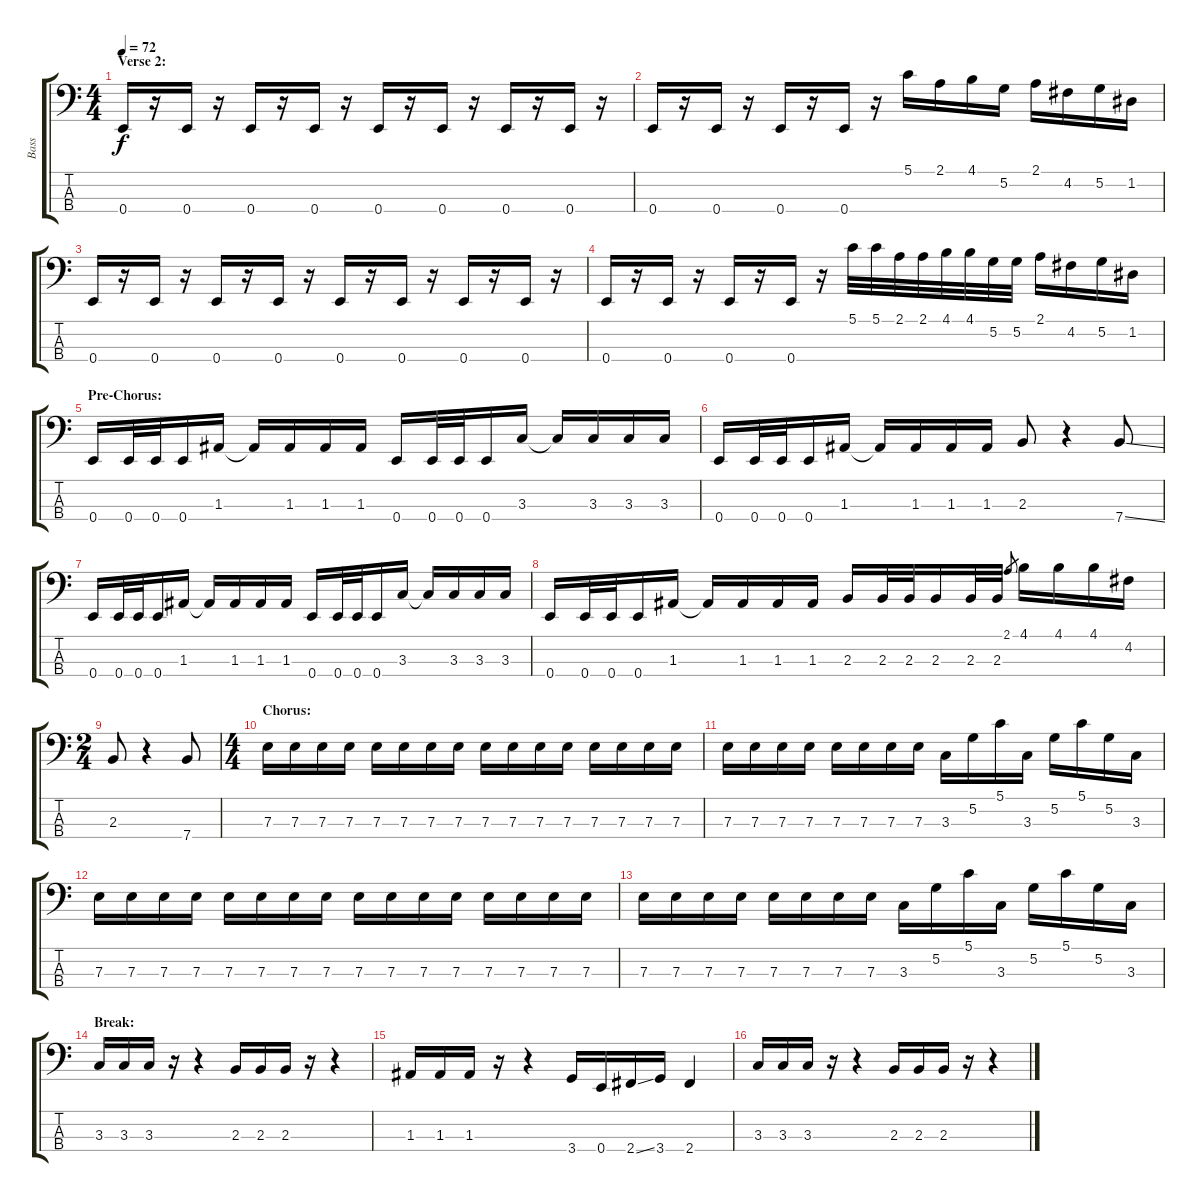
\track ("Bass" "Bass") {instrument electricbasspick}
\staff {score tabs}
\tuning (G2 D2 A1 E1) {hide}
\ts (4 4)
\section ("" "Verse 2:")
\tempo 72
\clef f4
\ks c
0.4.16{dy f} r.16 0.4.16 r.16 0.4.16 r.16 0.4.16 r.16 0.4.16 r.16 0.4.16 r.16 0.4.16 r.16 0.4.16 r.16 |
0.4.16 r.16 0.4.16 r.16 0.4.16 r.16 0.4.16 r.16 5.1.16 2.1.16 4.1.16 5.2.16 2.1.16 4.2.16 5.2.16 1.2.16 |
0.4.16 r.16 0.4.16 r.16 0.4.16 r.16 0.4.16 r.16 0.4.16 r.16 0.4.16 r.16 0.4.16 r.16 0.4.16 r.16 |
0.4.16 r.16 0.4.16 r.16 0.4.16 r.16 0.4.16 r.16 5.1.32 5.1.32 2.1.32 2.1.32 4.1.32 4.1.32 5.2.32 5.2.32 2.1.16 4.2.16 5.2.16 1.2.16 |
\section ("" "Pre-Chorus:")
0.4.16 0.4.32 0.4.32 0.4.16 1.3.16 1.3{t}.16 1.3.16 1.3.16 1.3.16 0.4.16 0.4.32 0.4.32 0.4.16 3.3.16 3.3{t}.16 3.3.16 3.3.16 3.3.16 |
0.4.16 0.4.32 0.4.32 0.4.16 1.3.16 1.3{t}.16 1.3.16 1.3.16 1.3.16 2.3.8 r.4 7.4{ss}.8 |
0.4.16 0.4.32 0.4.32 0.4.16 1.3.16 1.3{t}.16 1.3.16 1.3.16 1.3.16 0.4.16 0.4.32 0.4.32 0.4.16 3.3.16 3.3{t}.16 3.3.16 3.3.16 3.3.16 |
0.4.16 0.4.32 0.4.32 0.4.16 1.3.16 1.3{t}.16 1.3.16 1.3.16 1.3.16 2.3.16 2.3.32 2.3.32 2.3.16 2.3.32 2.3.32 2.1.8{gr} 4.1.16 4.1.16 4.1.16 4.2.16 |
\ts (2 4)
2.3.8 r.4 7.4.8 |
\ts (4 4)
\section ("" "Chorus:")
7.3.16 7.3.16 7.3.16 7.3.16 7.3.16 7.3.16 7.3.16 7.3.16 7.3.16 7.3.16 7.3.16 7.3.16 7.3.16 7.3.16 7.3.16 7.3.16 |
7.3.16 7.3.16 7.3.16 7.3.16 7.3.16 7.3.16 7.3.16 7.3.16 3.3.16 5.2.16 5.1.16 3.3.16 5.2.16 5.1.16 5.2.16 3.3.16 |
7.3.16 7.3.16 7.3.16 7.3.16 7.3.16 7.3.16 7.3.16 7.3.16 7.3.16 7.3.16 7.3.16 7.3.16 7.3.16 7.3.16 7.3.16 7.3.16 |
7.3.16 7.3.16 7.3.16 7.3.16 7.3.16 7.3.16 7.3.16 7.3.16 3.3.16 5.2.16 5.1.16 3.3.16 5.2.16 5.1.16 5.2.16 3.3.16 |
\section ("" "Break:")
3.3.16 3.3.16 3.3.16 r.16 r.4 2.3.16 2.3.16 2.3.16 r.16 r.4 |
1.3.16 1.3.16 1.3.16 r.16 r.4 3.4.16 0.4.16 2.4{ss}.16 3.4.16 2.4.4 |
3.3.16 3.3.16 3.3.16 r.16 r.4 2.3.16 2.3.16 2.3.16 r.16 r.4
